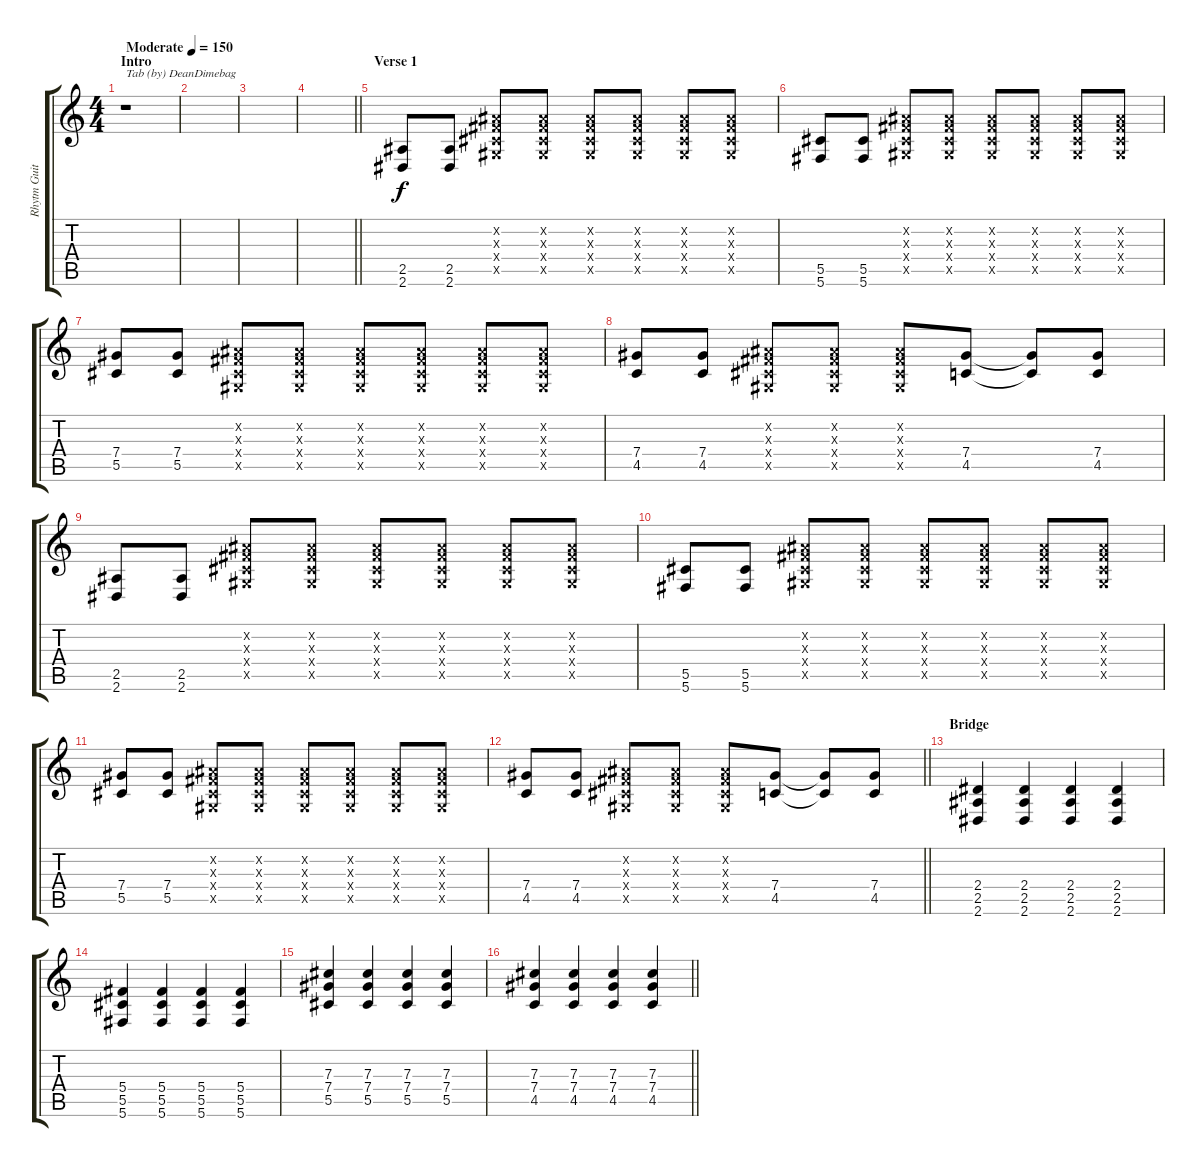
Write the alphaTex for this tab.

\track ("Rhytm Guitar [L]" "Rhytm Guit") {instrument distortionguitar}
\staff {score tabs}
\tuning (Eb4 Bb3 Gb3 Db3 Ab2 Db2) {hide}
\ts (4 4)
\section ("" "Intro")
\tempo (150 "Moderate")
\clef g2
\ks c
r.1{txt "Tab (by) DeanDimebag" dy f instrument distortionguitar} |
|
|
\barLineRight lightlight
|
\section ("" "Verse 1")
(2.5 2.6).8 (2.5 2.6).8 (0.2{x} 0.3{x} 0.4{x} 0.5{x}).8 (0.2{x} 0.3{x} 0.4{x} 0.5{x}).8 (0.2{x} 0.3{x} 0.4{x} 0.5{x}).8 (0.2{x} 0.3{x} 0.4{x} 0.5{x}).8 (0.2{x} 0.3{x} 0.4{x} 0.5{x}).8 (0.2{x} 0.3{x} 0.4{x} 0.5{x}).8 |
(5.5 5.6).8 (5.5 5.6).8 (0.2{x} 0.3{x} 0.4{x} 0.5{x}).8 (0.2{x} 0.3{x} 0.4{x} 0.5{x}).8 (0.2{x} 0.3{x} 0.4{x} 0.5{x}).8 (0.2{x} 0.3{x} 0.4{x} 0.5{x}).8 (0.2{x} 0.3{x} 0.4{x} 0.5{x}).8 (0.2{x} 0.3{x} 0.4{x} 0.5{x}).8 |
(7.4 5.5).8 (7.4 5.5).8 (0.2{x} 0.3{x} 0.4{x} 0.5{x}).8 (0.2{x} 0.3{x} 0.4{x} 0.5{x}).8 (0.2{x} 0.3{x} 0.4{x} 0.5{x}).8 (0.2{x} 0.3{x} 0.4{x} 0.5{x}).8 (0.2{x} 0.3{x} 0.4{x} 0.5{x}).8 (0.2{x} 0.3{x} 0.4{x} 0.5{x}).8 |
(7.4 4.5).8 (7.4 4.5).8 (0.2{x} 0.3{x} 0.4{x} 0.5{x}).8 (0.2{x} 0.3{x} 0.4{x} 0.5{x}).8 (0.2{x} 0.3{x} 0.4{x} 0.5{x}).8 (7.4 4.5).8 (7.4{t} 4.5{t}).8 (7.4 4.5).8 |
(2.5 2.6).8 (2.5 2.6).8 (0.2{x} 0.3{x} 0.4{x} 0.5{x}).8 (0.2{x} 0.3{x} 0.4{x} 0.5{x}).8 (0.2{x} 0.3{x} 0.4{x} 0.5{x}).8 (0.2{x} 0.3{x} 0.4{x} 0.5{x}).8 (0.2{x} 0.3{x} 0.4{x} 0.5{x}).8 (0.2{x} 0.3{x} 0.4{x} 0.5{x}).8 |
(5.5 5.6).8 (5.5 5.6).8 (0.2{x} 0.3{x} 0.4{x} 0.5{x}).8 (0.2{x} 0.3{x} 0.4{x} 0.5{x}).8 (0.2{x} 0.3{x} 0.4{x} 0.5{x}).8 (0.2{x} 0.3{x} 0.4{x} 0.5{x}).8 (0.2{x} 0.3{x} 0.4{x} 0.5{x}).8 (0.2{x} 0.3{x} 0.4{x} 0.5{x}).8 |
(7.4 5.5).8 (7.4 5.5).8 (0.2{x} 0.3{x} 0.4{x} 0.5{x}).8 (0.2{x} 0.3{x} 0.4{x} 0.5{x}).8 (0.2{x} 0.3{x} 0.4{x} 0.5{x}).8 (0.2{x} 0.3{x} 0.4{x} 0.5{x}).8 (0.2{x} 0.3{x} 0.4{x} 0.5{x}).8 (0.2{x} 0.3{x} 0.4{x} 0.5{x}).8 |
\barLineRight lightlight
(7.4 4.5).8 (7.4 4.5).8 (0.2{x} 0.3{x} 0.4{x} 0.5{x}).8 (0.2{x} 0.3{x} 0.4{x} 0.5{x}).8 (0.2{x} 0.3{x} 0.4{x} 0.5{x}).8 (7.4 4.5).8 (7.4{t} 4.5{t}).8 (7.4 4.5).8 |
\section ("" "Bridge")
(2.4 2.5 2.6).4 (2.4 2.5 2.6).4 (2.4 2.5 2.6).4 (2.4 2.5 2.6).4 |
(5.4 5.5 5.6).4 (5.4 5.5 5.6).4 (5.4 5.5 5.6).4 (5.4 5.5 5.6).4 |
(7.3 7.4 5.5).4 (7.3 7.4 5.5).4 (7.3 7.4 5.5).4 (7.3 7.4 5.5).4 |
\barLineRight lightlight
(7.3 7.4 4.5).4 (7.3 7.4 4.5).4 (7.3 7.4 4.5).4 (7.3 7.4 4.5).4
